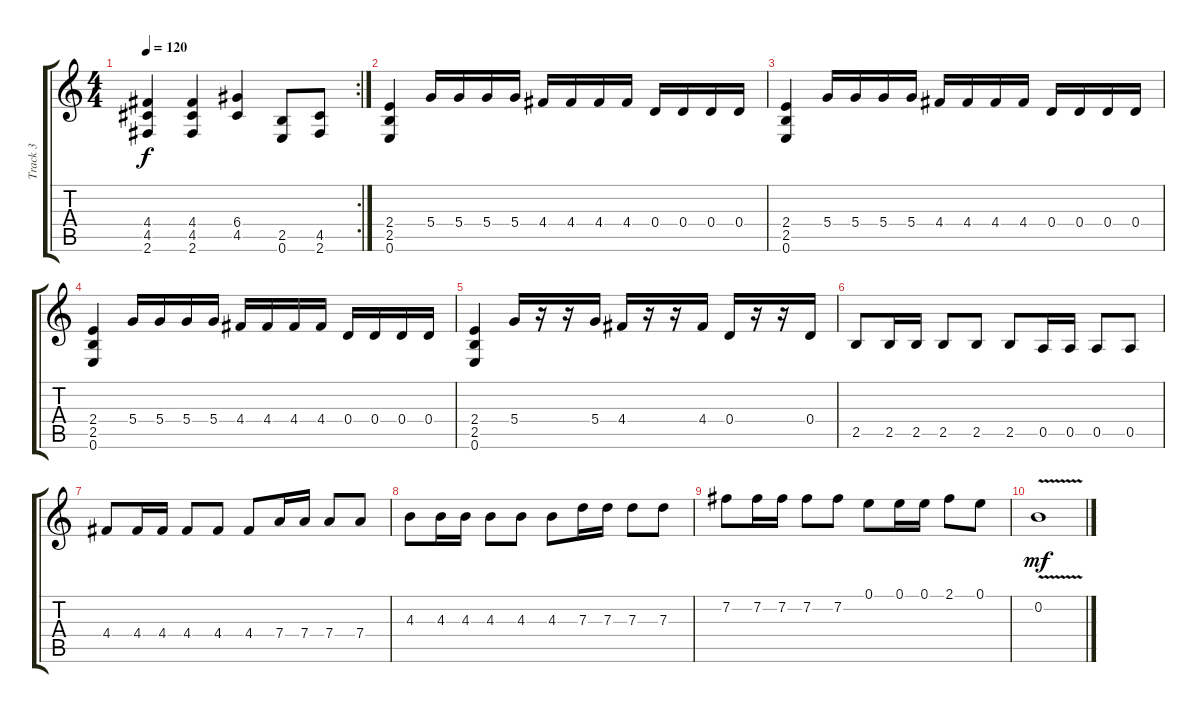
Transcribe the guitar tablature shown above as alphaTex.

\track ("Track 3" "Track 3") {instrument distortionguitar}
\staff {score tabs}
\tuning (E4 B3 G3 D3 A2 E2) {hide}
\rc 2
\ts (4 4)
\tempo 120
\clef g2
\ks c
(4.4 4.5 2.6).4{dy f} (4.4 4.5 2.6).4 (6.4 4.5).4 (2.5 0.6).8 (4.5 2.6).8 |
(2.4 2.5 0.6).4 5.4.16 5.4.16 5.4.16 5.4.16 4.4.16 4.4.16 4.4.16 4.4.16 0.4.16 0.4.16 0.4.16 0.4.16 |
(2.4 2.5 0.6).4 5.4.16 5.4.16 5.4.16 5.4.16 4.4.16 4.4.16 4.4.16 4.4.16 0.4.16 0.4.16 0.4.16 0.4.16 |
(2.4 2.5 0.6).4 5.4.16 5.4.16 5.4.16 5.4.16 4.4.16 4.4.16 4.4.16 4.4.16 0.4.16 0.4.16 0.4.16 0.4.16 |
(2.4 2.5 0.6).4 5.4.16 r.16 r.16 5.4.16 4.4.16 r.16 r.16 4.4.16 0.4.16 r.16 r.16 0.4.16 |
2.5.8 2.5.16 2.5.16 2.5.8 2.5.8 2.5.8 0.5.16 0.5.16 0.5.8 0.5.8 |
4.4.8 4.4.16 4.4.16 4.4.8 4.4.8 4.4.8 7.4.16 7.4.16 7.4.8 7.4.8 |
4.3.8 4.3.16 4.3.16 4.3.8 4.3.8 4.3.8 7.3.16 7.3.16 7.3.8 7.3.8 |
7.2.8 7.2.16 7.2.16 7.2.8 7.2.8 0.1.8 0.1.16 0.1.16 2.1.8 0.1.8 |
0.2{v}.1{dy mf}
